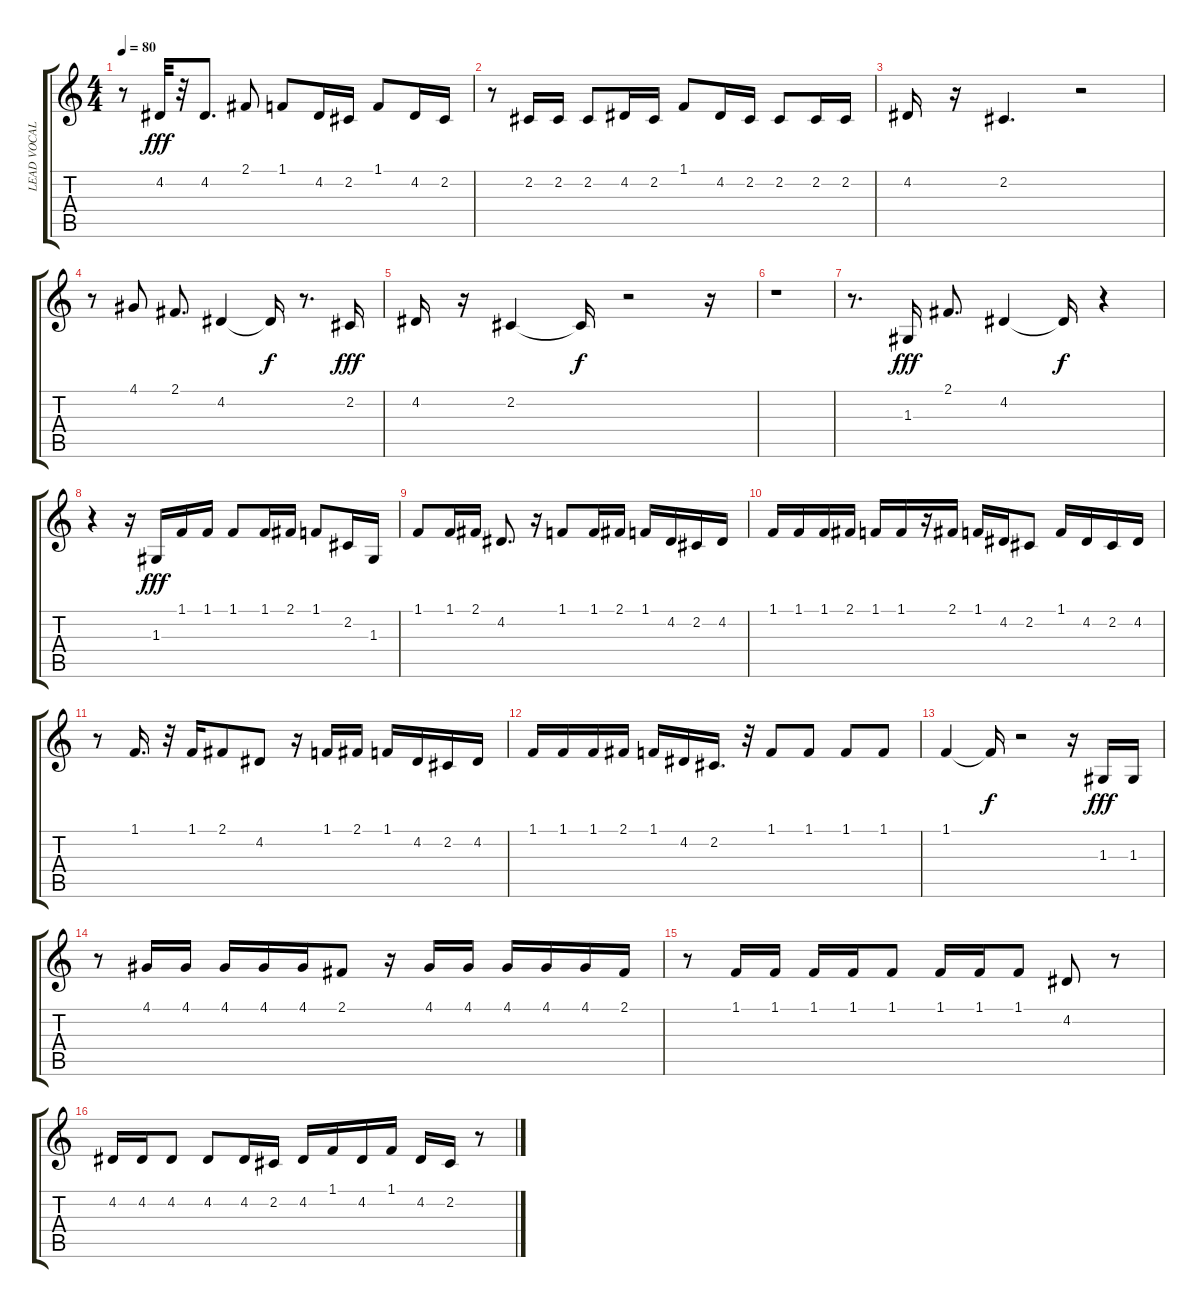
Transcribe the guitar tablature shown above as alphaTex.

\track ("LEAD VOCAL" "LEAD VOCAL") {instrument brightacousticpiano}
\staff {score tabs}
\tuning (E4 B3 G3 D3 A2 E2) {hide}
\ts (4 4)
\tempo 80
\clef g2
\ks c
r.8{dy fff} 4.2.32 r.32 4.2.8{d} 2.1.8 1.1.8 4.2.16 2.2.16 1.1.8 4.2.16 2.2.16 |
r.8 2.2.16 2.2.16 2.2.8 4.2.16 2.2.16 1.1.8 4.2.16 2.2.16 2.2.8 2.2.16 2.2.16 |
4.2.16 r.16 2.2.4{d} r.2 |
r.8 4.1.8 2.1.8{d} 4.2.4 4.2{t}.16{dy f} r.8{d} 2.2.16{dy fff} |
4.2.16 r.16 2.2.4 2.2{t}.16{dy f} r.2 r.16 |
r.1 |
r.8{d} 1.3.16{dy fff} 2.1.8{d} 4.2.4 4.2{t}.16{dy f} r.4 |
r.4 r.16 1.3.16{dy fff} 1.1.16 1.1.16 1.1.8 1.1.16 2.1.16 1.1.8 2.2.16 1.3.16 |
1.1.8 1.1.16 2.1.16 4.2.8{d} r.16 1.1.8 1.1.16 2.1.16 1.1.16 4.2.16 2.2.16 4.2.16 |
1.1.16 1.1.16 1.1.16 2.1.16 1.1.16 1.1.16 r.16 2.1.16 1.1.16 4.2.16 2.2.8 1.1.16 4.2.16 2.2.16 4.2.16 |
r.8 1.1.16{d} r.32 1.1.16 2.1.8 4.2.8 r.16 1.1.16 2.1.16 1.1.16 4.2.16 2.2.16 4.2.16 |
1.1.16 1.1.16 1.1.16 2.1.16 1.1.16 4.2.16 2.2.16{d} r.32 1.1.8 1.1.8 1.1.8 1.1.8 |
1.1.4 1.1{t}.16{dy f} r.2 r.16 1.3.16{dy fff} 1.3.16 |
r.8 4.1.16{volume 14} 4.1.16 4.1.16 4.1.16 4.1.16 2.1.8 r.16 4.1.16 4.1.16 4.1.16 4.1.16 4.1.16 2.1.16 |
r.8 1.1.16 1.1.16 1.1.16 1.1.16 1.1.8 1.1.16 1.1.16 1.1.8 4.2.8 r.8 |
4.2.16 4.2.16 4.2.8 4.2.8 4.2.16 2.2.16 4.2.16 1.1.16 4.2.16 1.1.16 4.2.16 2.2.16 r.8
